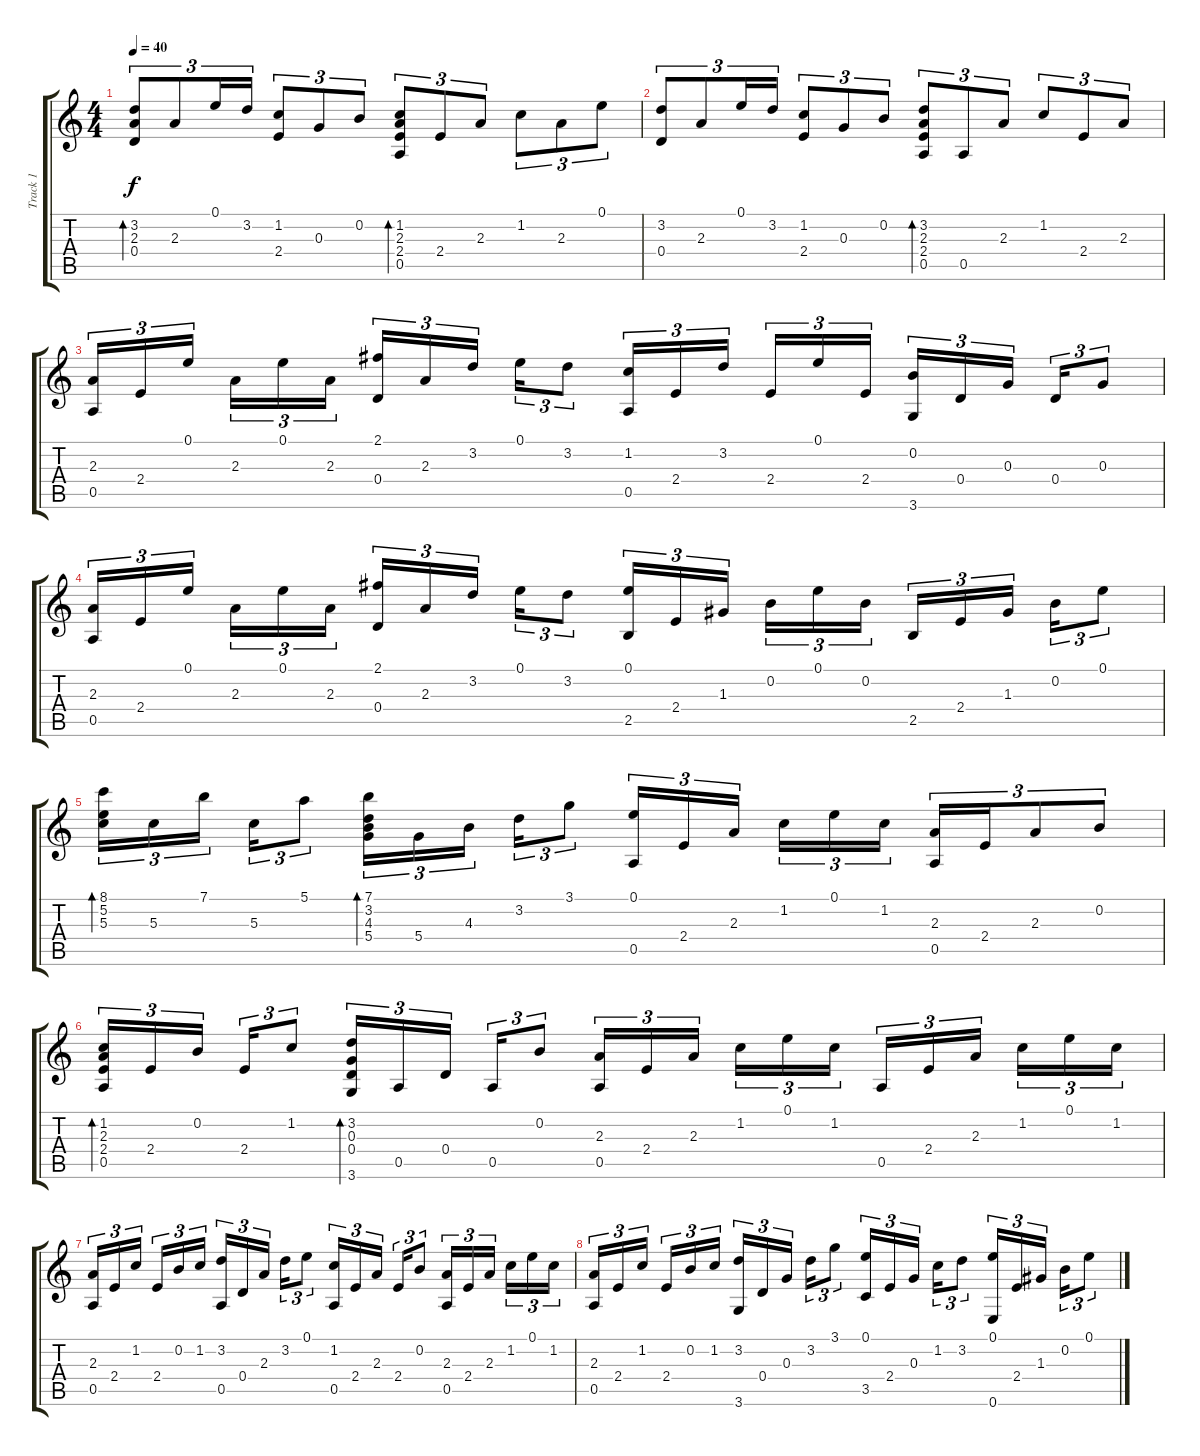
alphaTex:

\track ("Track 1" "Track 1") {instrument acousticguitarsteel}
\staff {score tabs}
\tuning (E4 B3 G3 D3 A2 E2) {hide}
\ts (4 4)
\tempo 40
\clef g2
\ks c
(3.2 2.3 0.4).8{tu (3 2) bd 480 dy f} 2.3.8{tu (3 2)} 0.1.16{tu (3 2)} 3.2.16{tu (3 2)} (1.2 2.4).8{tu (3 2)} 0.3.8{tu (3 2)} 0.2.8{tu (3 2)} (1.2 2.3 2.4 0.5).8{tu (3 2) bd 480} 2.4.8{tu (3 2)} 2.3.8{tu (3 2)} 1.2.8{tu (3 2)} 2.3.8{tu (3 2)} 0.1.8{tu (3 2)} |
(3.2 0.4).8{tu (3 2)} 2.3.8{tu (3 2)} 0.1.16{tu (3 2)} 3.2.16{tu (3 2)} (1.2 2.4).8{tu (3 2)} 0.3.8{tu (3 2)} 0.2.8{tu (3 2)} (3.2 2.3 2.4 0.5).8{tu (3 2) bd 480} 0.5.8{tu (3 2)} 2.3.8{tu (3 2)} 1.2.8{tu (3 2)} 2.4.8{tu (3 2)} 2.3.8{tu (3 2)} |
(2.3 0.5).16{tu (3 2)} 2.4.16{tu (3 2)} 0.1.16{tu (3 2) beam splitsecondary} 2.3.16{tu (3 2)} 0.1.16{tu (3 2)} 2.3.16{tu (3 2)} (2.1 0.4).16{tu (3 2)} 2.3.16{tu (3 2)} 3.2.16{tu (3 2) beam splitsecondary} 0.1.16{tu (3 2)} 3.2.8{tu (3 2)} (1.2 0.5).16{tu (3 2)} 2.4.16{tu (3 2)} 3.2.16{tu (3 2) beam splitsecondary} 2.4.16{tu (3 2)} 0.1.16{tu (3 2)} 2.4.16{tu (3 2)} (0.2 3.6).16{tu (3 2)} 0.4.16{tu (3 2)} 0.3.16{tu (3 2) beam splitsecondary} 0.4.16{tu (3 2)} 0.3.8{tu (3 2)} |
(2.3 0.5).16{tu (3 2)} 2.4.16{tu (3 2)} 0.1.16{tu (3 2) beam splitsecondary} 2.3.16{tu (3 2)} 0.1.16{tu (3 2)} 2.3.16{tu (3 2)} (2.1 0.4).16{tu (3 2)} 2.3.16{tu (3 2)} 3.2.16{tu (3 2) beam splitsecondary} 0.1.16{tu (3 2)} 3.2.8{tu (3 2)} (0.1 2.5).16{tu (3 2)} 2.4.16{tu (3 2)} 1.3.16{tu (3 2) beam splitsecondary} 0.2.16{tu (3 2)} 0.1.16{tu (3 2)} 0.2.16{tu (3 2)} 2.5.16{tu (3 2)} 2.4.16{tu (3 2)} 1.3.16{tu (3 2) beam splitsecondary} 0.2.16{tu (3 2)} 0.1.8{tu (3 2)} |
(8.1 5.2 5.3).16{tu (3 2) bd 480} 5.3.16{tu (3 2)} 7.1.16{tu (3 2) beam splitsecondary} 5.3.16{tu (3 2)} 5.1.8{tu (3 2)} (7.1 3.2 4.3 5.4).16{tu (3 2) bd 480} 5.4.16{tu (3 2)} 4.3.16{tu (3 2) beam splitsecondary} 3.2.16{tu (3 2)} 3.1.8{tu (3 2)} (0.1 0.5).16{tu (3 2)} 2.4.16{tu (3 2)} 2.3.16{tu (3 2) beam splitsecondary} 1.2.16{tu (3 2)} 0.1.16{tu (3 2)} 1.2.16{tu (3 2)} (2.3 0.5).16{tu (3 2)} 2.4.16{tu (3 2)} 2.3.8{tu (3 2)} 0.2.8{tu (3 2)} |
(1.2 2.3 2.4 0.5).16{tu (3 2) bd 480} 2.4.16{tu (3 2)} 0.2.16{tu (3 2) beam splitsecondary} 2.4.16{tu (3 2)} 1.2.8{tu (3 2)} (3.2 0.3 0.4 3.6).16{tu (3 2) bd 480} 0.5.16{tu (3 2)} 0.4.16{tu (3 2) beam splitsecondary} 0.5.16{tu (3 2)} 0.2.8{tu (3 2)} (2.3 0.5).16{tu (3 2)} 2.4.16{tu (3 2)} 2.3.16{tu (3 2) beam splitsecondary} 1.2.16{tu (3 2)} 0.1.16{tu (3 2)} 1.2.16{tu (3 2)} 0.5.16{tu (3 2)} 2.4.16{tu (3 2)} 2.3.16{tu (3 2) beam splitsecondary} 1.2.16{tu (3 2)} 0.1.16{tu (3 2)} 1.2.16{tu (3 2)} |
(2.3 0.5).16{tu (3 2)} 2.4.16{tu (3 2)} 1.2.16{tu (3 2) beam splitsecondary} 2.4.16{tu (3 2)} 0.2.16{tu (3 2)} 1.2.16{tu (3 2)} (3.2 0.5).16{tu (3 2)} 0.4.16{tu (3 2)} 2.3.16{tu (3 2) beam splitsecondary} 3.2.16{tu (3 2)} 0.1.8{tu (3 2)} (1.2 0.5).16{tu (3 2)} 2.4.16{tu (3 2)} 2.3.16{tu (3 2) beam splitsecondary} 2.4.16{tu (3 2)} 0.2.8{tu (3 2)} (2.3 0.5).16{tu (3 2)} 2.4.16{tu (3 2)} 2.3.16{tu (3 2) beam splitsecondary} 1.2.16{tu (3 2)} 0.1.16{tu (3 2)} 1.2.16{tu (3 2)} |
(2.3 0.5).16{tu (3 2)} 2.4.16{tu (3 2)} 1.2.16{tu (3 2) beam splitsecondary} 2.4.16{tu (3 2)} 0.2.16{tu (3 2)} 1.2.16{tu (3 2)} (3.2 3.6).16{tu (3 2)} 0.4.16{tu (3 2)} 0.3.16{tu (3 2) beam splitsecondary} 3.2.16{tu (3 2)} 3.1.8{tu (3 2)} (0.1 3.5).16{tu (3 2)} 2.4.16{tu (3 2)} 0.3.16{tu (3 2) beam splitsecondary} 1.2.16{tu (3 2)} 3.2.8{tu (3 2)} (0.1 0.6).16{tu (3 2)} 2.4.16{tu (3 2)} 1.3.16{tu (3 2) beam splitsecondary} 0.2.16{tu (3 2)} 0.1.8{tu (3 2)}
